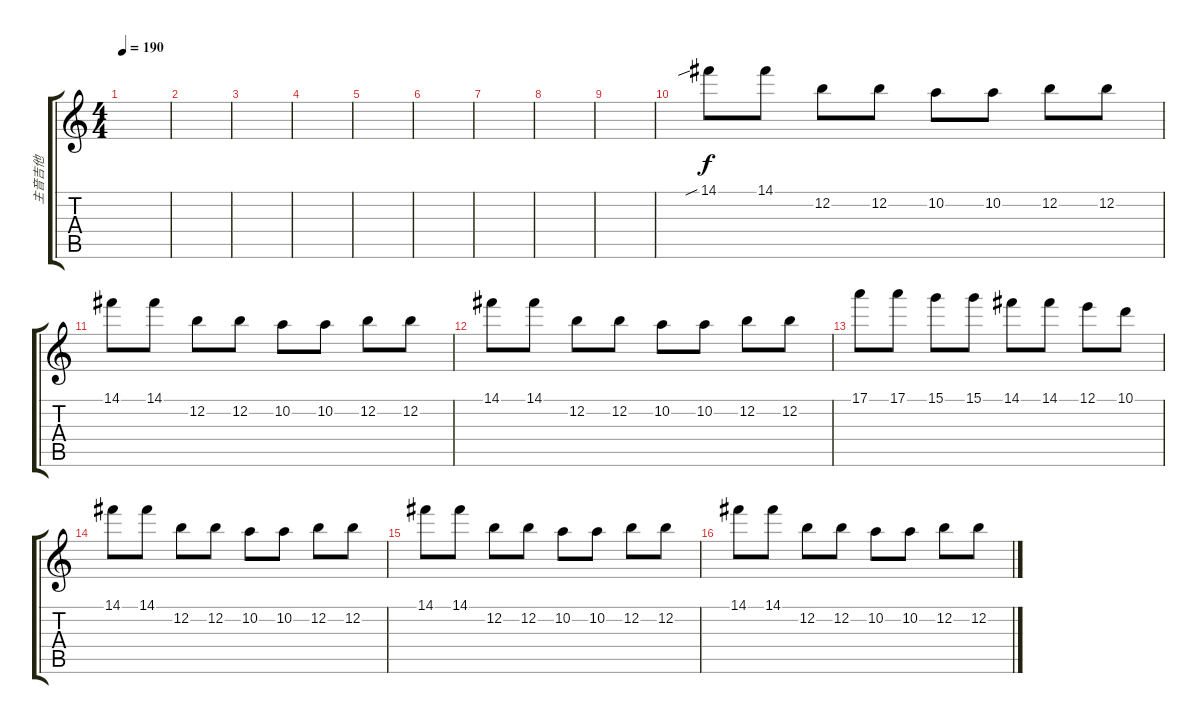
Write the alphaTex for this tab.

\track ("主音吉他" "主音吉他") {instrument overdrivenguitar}
\staff {score tabs}
\tuning (E4 B3 G3 D3 A2 E2) {hide}
\ts (4 4)
\tempo 190
\clef g2
\ks c
|
|
|
|
|
|
|
|
|
14.1{sib}.8 14.1.8 12.2.8 12.2.8 10.2.8 10.2.8 12.2.8 12.2.8 |
14.1.8 14.1.8 12.2.8 12.2.8 10.2.8 10.2.8 12.2.8 12.2.8 |
14.1.8 14.1.8 12.2.8 12.2.8 10.2.8 10.2.8 12.2.8 12.2.8 |
17.1.8 17.1.8 15.1.8 15.1.8 14.1.8 14.1.8 12.1.8 10.1.8 |
14.1.8 14.1.8 12.2.8 12.2.8 10.2.8 10.2.8 12.2.8 12.2.8 |
14.1.8 14.1.8 12.2.8 12.2.8 10.2.8 10.2.8 12.2.8 12.2.8 |
14.1.8 14.1.8 12.2.8 12.2.8 10.2.8 10.2.8 12.2.8 12.2.8
